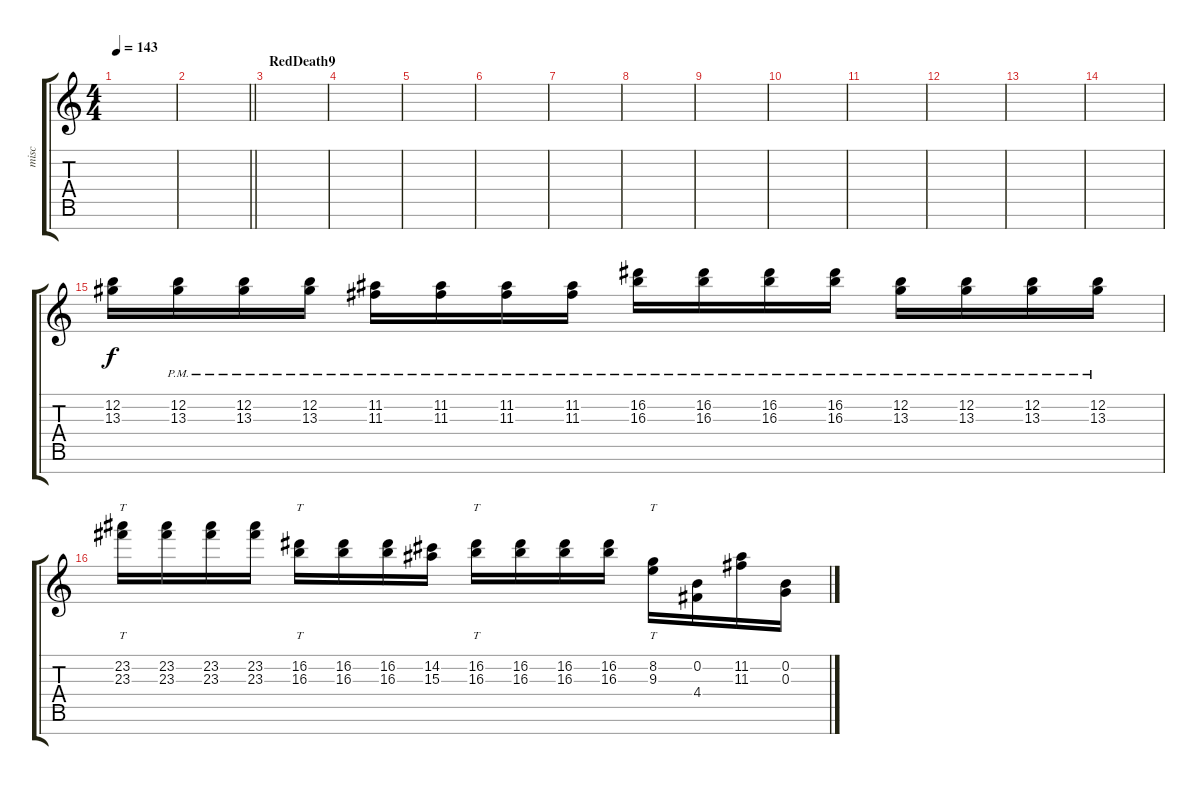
\track ("misc" "misc") {instrument acousticguitarsteel}
\staff {score tabs}
\tuning (E4 B3 G3 D3 A2 E2 B1) {hide}
\ts (4 4)
\tempo 143
\clef g2
\ks c
|
\barLineRight lightlight
|
\section ("" "RedDeath9")
|
|
|
|
|
|
|
|
|
|
|
|
(12.2 13.3).16{instrument lead4chiff} (12.2 13.3{pm}).16 (12.2 13.3{pm}).16 (12.2 13.3{pm}).16 (11.2 11.3{pm}).16 (11.2 11.3{pm}).16 (11.2 11.3{pm}).16 (11.2 11.3{pm}).16 (16.2 16.3{pm}).16 (16.2 16.3{pm}).16 (16.2 16.3{pm}).16 (16.2 16.3{pm}).16 (12.2 13.3{pm}).16 (12.2 13.3{pm}).16 (12.2 13.3{pm}).16 (12.2 13.3{pm}).16 |
(23.2 23.3).16{tt} (23.2 23.3).16 (23.2 23.3).16 (23.2 23.3).16 (16.2 16.3).16{tt} (16.2 16.3).16 (16.2 16.3).16 (14.2 15.3).16 (16.2 16.3).16{tt} (16.2 16.3).16 (16.2 16.3).16 (16.2 16.3).16 (8.2 9.3).16{tt} (0.2 4.4).16 (11.2 11.3).16 (0.2 0.3).16
